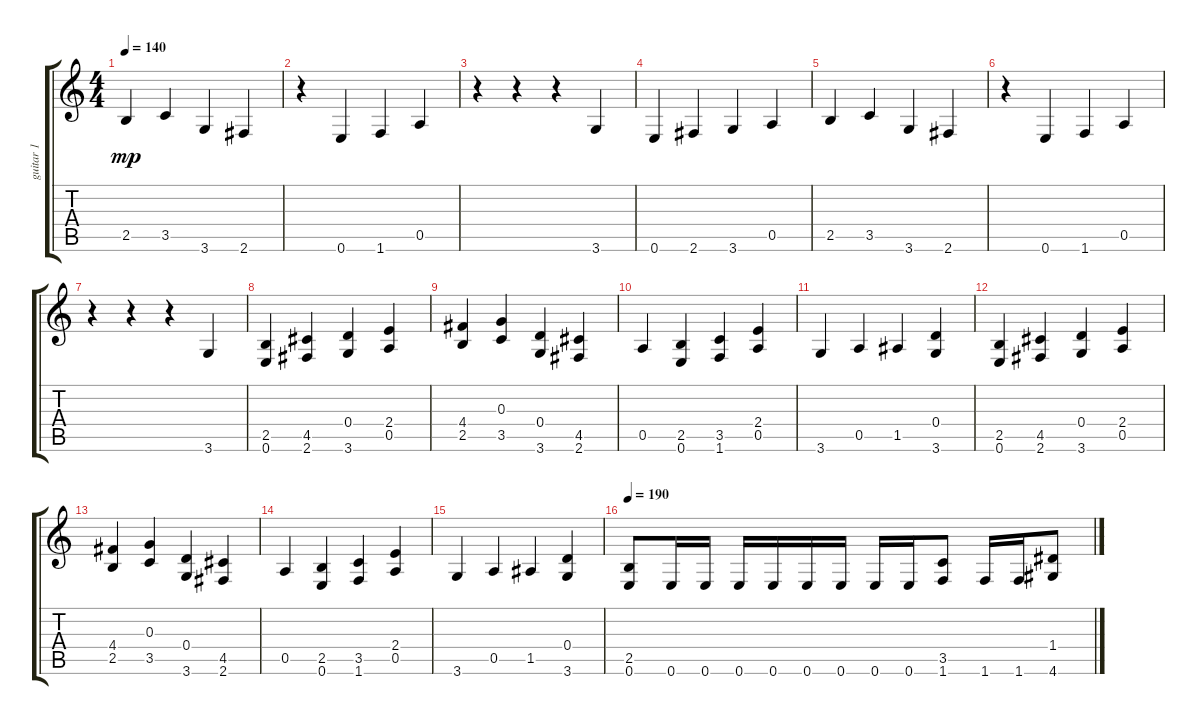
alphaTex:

\track ("guitar 1            " "guitar 1  ") {instrument overdrivenguitar}
\staff {score tabs}
\tuning (E4 B3 G3 D3 A2 E2) {hide}
\ts (4 4)
\tempo 140
\clef g2
\ks c
2.5.4{dy mp} 3.5.4 3.6.4 2.6.4 |
r.4 0.6.4 1.6.4 0.5.4 |
r.4 r.4 r.4 3.6.4 |
0.6.4 2.6.4 3.6.4 0.5.4 |
2.5.4 3.5.4 3.6.4 2.6.4 |
r.4 0.6.4 1.6.4 0.5.4 |
r.4 r.4 r.4 3.6.4 |
(2.5 0.6).4 (4.5 2.6).4 (0.4 3.6).4 (2.4 0.5).4 |
(4.4 2.5).4 (0.3 3.5).4 (0.4 3.6).4 (4.5 2.6).4 |
0.5.4 (2.5 0.6).4 (3.5 1.6).4 (2.4 0.5).4 |
3.6.4 0.5.4 1.5.4 (0.4 3.6).4 |
(2.5 0.6).4 (4.5 2.6).4 (0.4 3.6).4 (2.4 0.5).4 |
(4.4 2.5).4 (0.3 3.5).4 (0.4 3.6).4 (4.5 2.6).4 |
0.5.4 (2.5 0.6).4 (3.5 1.6).4 (2.4 0.5).4 |
3.6.4 0.5.4 1.5.4 (0.4 3.6).4 |
\tempo 190
(2.5 0.6).8 0.6.16 0.6.16 0.6.16 0.6.16 0.6.16 0.6.16 0.6.16 0.6.16 (3.5 1.6).8 1.6.16 1.6.16 (1.4 4.6).8
